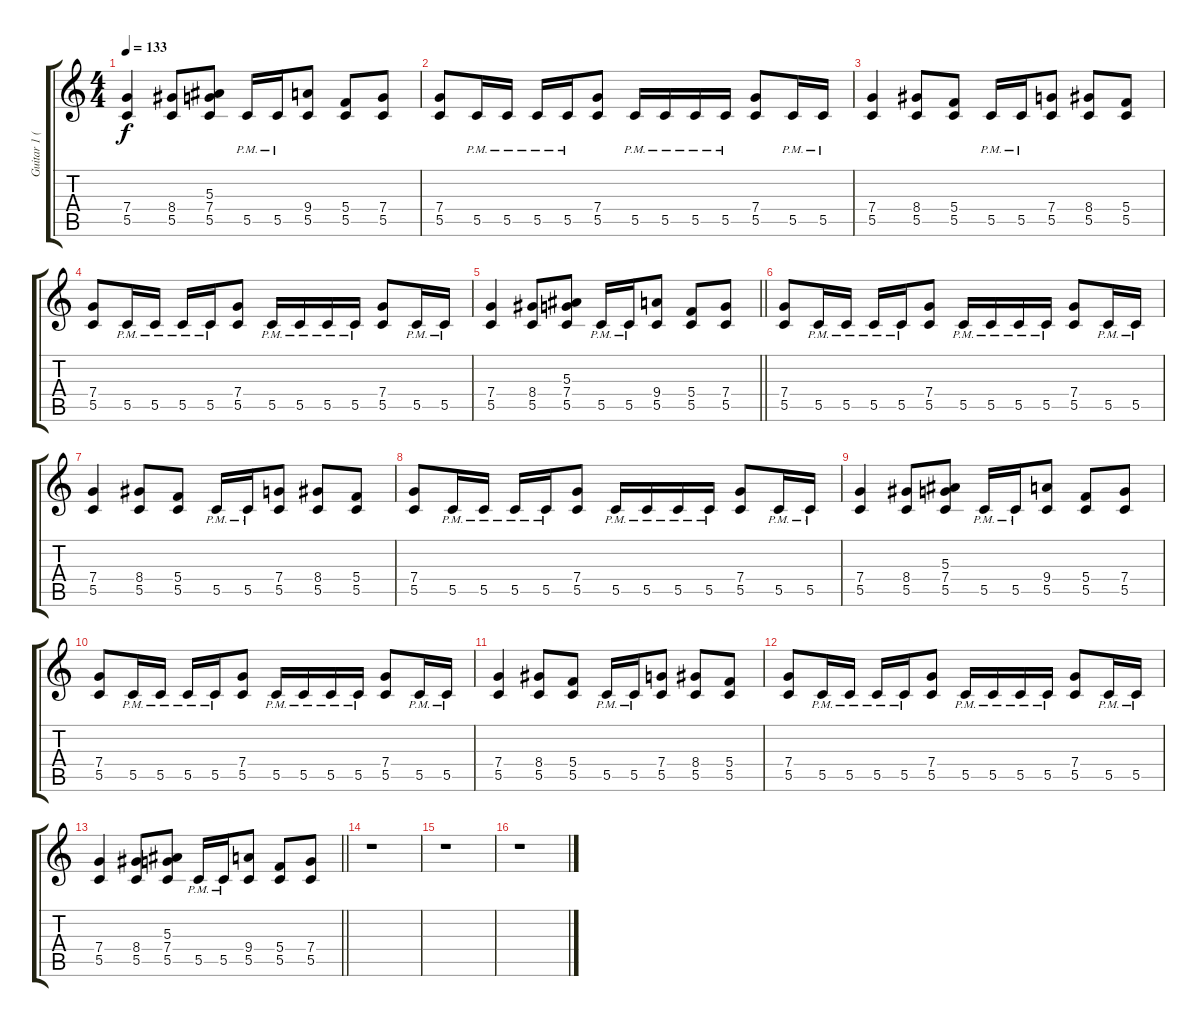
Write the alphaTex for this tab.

\track ("Guitar 1 (Roger)" "Guitar 1 (") {instrument distortionguitar}
\staff {score tabs}
\tuning (D4 A3 F3 C3 G2 C2) {hide}
\ts (4 4)
\tempo 133
\clef g2
\ks c
(7.4 5.5).4{dy f} (8.4 5.5).8 (5.3 7.4 5.5).8 5.5{pm}.16 5.5{pm}.16 (9.4 5.5).8 (5.4 5.5).8 (7.4 5.5).8 |
(7.4 5.5).8 5.5{pm}.16 5.5{pm}.16 5.5{pm}.16 5.5{pm}.16 (7.4 5.5).8 5.5{pm}.16 5.5{pm}.16 5.5{pm}.16 5.5{pm}.16 (7.4 5.5).8 5.5{pm}.16 5.5{pm}.16 |
(7.4 5.5).4 (8.4 5.5).8 (5.4 5.5).8 5.5{pm}.16 5.5{pm}.16 (7.4 5.5).8 (8.4 5.5).8 (5.4 5.5).8 |
(7.4 5.5).8 5.5{pm}.16 5.5{pm}.16 5.5{pm}.16 5.5{pm}.16 (7.4 5.5).8 5.5{pm}.16 5.5{pm}.16 5.5{pm}.16 5.5{pm}.16 (7.4 5.5).8 5.5{pm}.16 5.5{pm}.16 |
\barLineRight lightlight
(7.4 5.5).4 (8.4 5.5).8 (5.3 7.4 5.5).8 5.5{pm}.16 5.5{pm}.16 (9.4 5.5).8 (5.4 5.5).8 (7.4 5.5).8 |
(7.4 5.5).8 5.5{pm}.16 5.5{pm}.16 5.5{pm}.16 5.5{pm}.16 (7.4 5.5).8 5.5{pm}.16 5.5{pm}.16 5.5{pm}.16 5.5{pm}.16 (7.4 5.5).8 5.5{pm}.16 5.5{pm}.16 |
(7.4 5.5).4 (8.4 5.5).8 (5.4 5.5).8 5.5{pm}.16 5.5{pm}.16 (7.4 5.5).8 (8.4 5.5).8 (5.4 5.5).8 |
(7.4 5.5).8 5.5{pm}.16 5.5{pm}.16 5.5{pm}.16 5.5{pm}.16 (7.4 5.5).8 5.5{pm}.16 5.5{pm}.16 5.5{pm}.16 5.5{pm}.16 (7.4 5.5).8 5.5{pm}.16 5.5{pm}.16 |
(7.4 5.5).4 (8.4 5.5).8 (5.3 7.4 5.5).8 5.5{pm}.16 5.5{pm}.16 (9.4 5.5).8 (5.4 5.5).8 (7.4 5.5).8 |
(7.4 5.5).8 5.5{pm}.16 5.5{pm}.16 5.5{pm}.16 5.5{pm}.16 (7.4 5.5).8 5.5{pm}.16 5.5{pm}.16 5.5{pm}.16 5.5{pm}.16 (7.4 5.5).8 5.5{pm}.16 5.5{pm}.16 |
(7.4 5.5).4 (8.4 5.5).8 (5.4 5.5).8 5.5{pm}.16 5.5{pm}.16 (7.4 5.5).8 (8.4 5.5).8 (5.4 5.5).8 |
(7.4 5.5).8 5.5{pm}.16 5.5{pm}.16 5.5{pm}.16 5.5{pm}.16 (7.4 5.5).8 5.5{pm}.16 5.5{pm}.16 5.5{pm}.16 5.5{pm}.16 (7.4 5.5).8 5.5{pm}.16 5.5{pm}.16 |
\barLineRight lightlight
(7.4 5.5).4 (8.4 5.5).8 (5.3 7.4 5.5).8 5.5{pm}.16 5.5{pm}.16 (9.4 5.5).8 (5.4 5.5).8 (7.4 5.5).8 |
r.1 |
r.1 |
r.1
